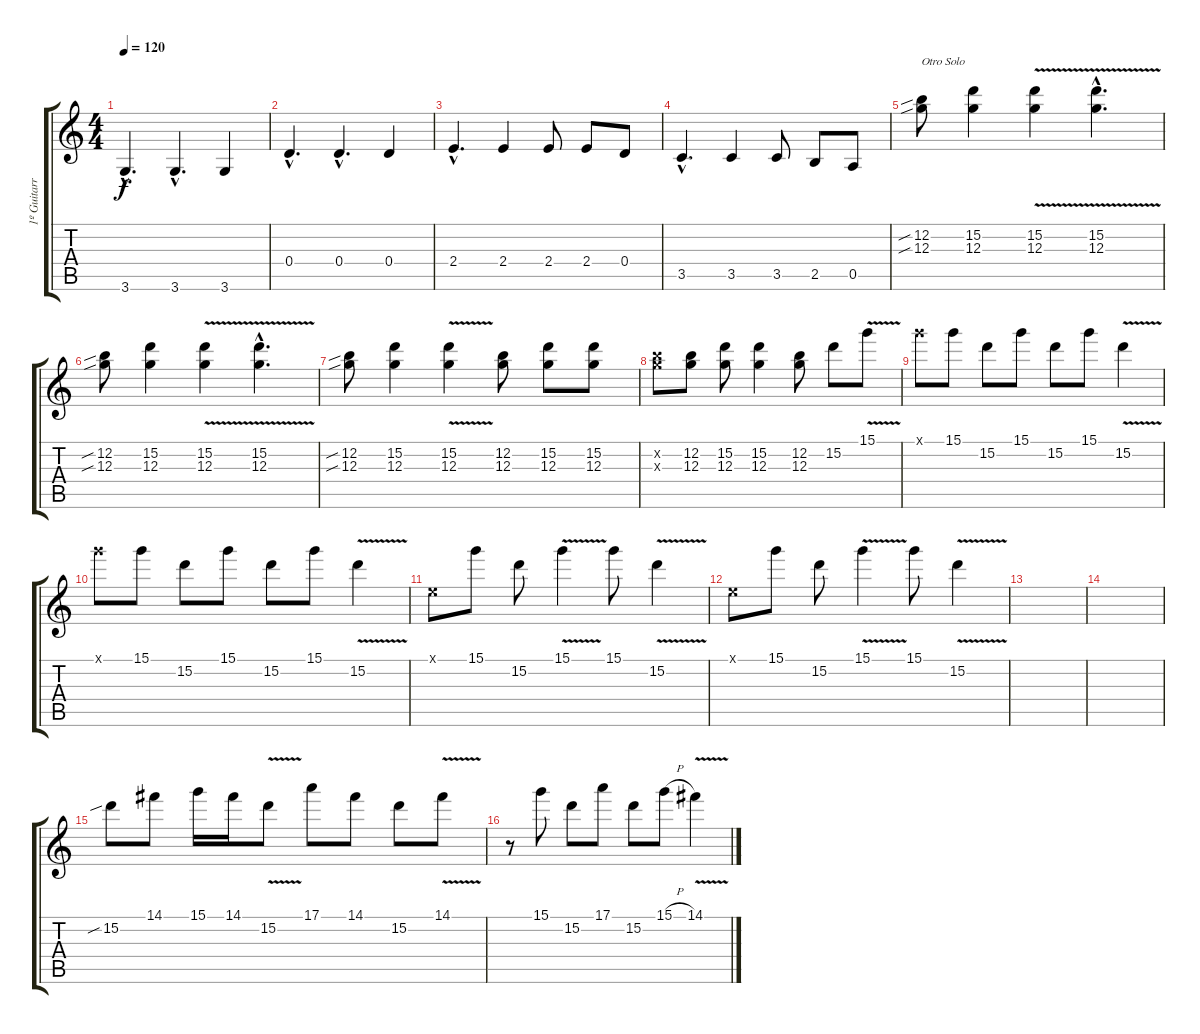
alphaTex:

\track ("1º Guitarra" "1º Guitarr") {instrument electricguitarclean}
\staff {score tabs}
\tuning (E4 B3 G3 D3 A2 E2) {hide}
\ts (4 4)
\tempo 120
\clef g2
\ks c
3.6{hac}.4{d dy f volume 14 instrument electricguitarclean} 3.6{hac}.4{d} 3.6.4 |
0.4{hac}.4{d} 0.4{hac}.4{d} 0.4.4 |
2.4{hac}.4{d} 2.4.4 2.4.8 2.4.8 0.4.8 |
3.5{hac}.4{d} 3.5.4 3.5.8 2.5.8 0.5.8 |
(12.2{sib} 12.3{sib}).8{txt "Otro Solo" volume 14 instrument distortionguitar} (15.2 12.3).4 (15.2{v} 12.3).4 (15.2{v hac} 12.3{hac}).4{d} |
(12.2{sib} 12.3{sib}).8 (15.2 12.3).4 (15.2{v} 12.3).4 (15.2{v hac} 12.3{hac}).4{d} |
(12.2{sib} 12.3{sib}).8 (15.2 12.3).4 (15.2{v} 12.3).4 (12.2 12.3).8 (15.2 12.3).8 (15.2 12.3).8 |
(12.2{x} 12.3{x}).8 (12.2 12.3).8 (15.2 12.3).8 (15.2 12.3).4 (12.2 12.3).8 15.2.8 15.1{v}.8 |
15.1{x}.8 15.1.8 15.2.8 15.1.8 15.2.8 15.1.8 15.2{v}.4 |
15.1{x}.8 15.1.8 15.2.8 15.1.8 15.2.8 15.1.8 15.2{v}.4 |
0.1{x}.8 15.1.8 15.2.8 15.1{v}.4 15.1.8 15.2{v}.4 |
0.1{x}.8 15.1.8 15.2.8 15.1{v}.4 15.1.8 15.2{v}.4 |
|
|
15.2{sib}.8 14.1.8 15.1.16 14.1.16 15.2{v}.8 17.1.8 14.1.8 15.2.8 14.1{v}.8 |
r.8 15.1.8 15.2.8 17.1.8 15.2.8 15.1{h}.8 14.1{v}.4
